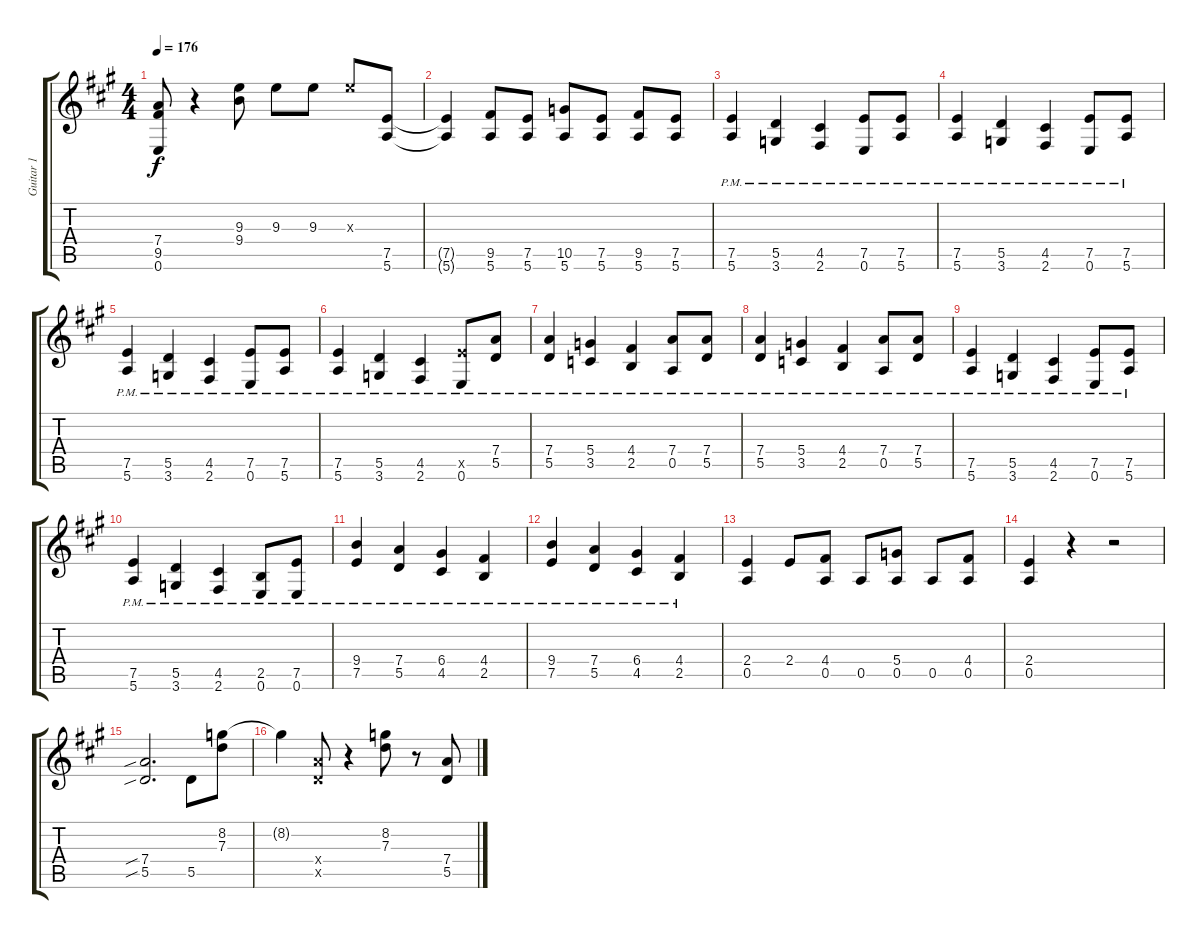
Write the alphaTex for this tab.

\track ("Guitar 1" "Guitar 1") {instrument distortionguitar}
\staff {score tabs}
\tuning (E4 B3 G3 D3 A2 E2) {hide}
\ts (4 4)
\tempo 176
\clef g2
\ks a
(7.4 9.5 0.6).8{dy f} r.4 (9.3 9.4).8 9.3.8 9.3.8 9.3{x}.8 (7.5 5.6).8 |
(7.5{t} 5.6{t}).4 (9.5 5.6).8 (7.5 5.6).8 (10.5 5.6).8 (7.5 5.6).8 (9.5 5.6).8 (7.5 5.6).8 |
(7.5{pm} 5.6{pm}).4 (5.5{pm} 3.6{pm}).4 (4.5{pm} 2.6{pm}).4 (7.5{pm} 0.6{pm}).8 (7.5{pm} 5.6{pm}).8 |
(7.5{pm} 5.6{pm}).4 (5.5{pm} 3.6{pm}).4 (4.5{pm} 2.6{pm}).4 (7.5{pm} 0.6{pm}).8 (7.5{pm} 5.6{pm}).8 |
(7.5{pm} 5.6{pm}).4 (5.5{pm} 3.6{pm}).4 (4.5{pm} 2.6{pm}).4 (7.5{pm} 0.6{pm}).8 (7.5{pm} 5.6{pm}).8 |
(7.5{pm} 5.6{pm}).4 (5.5{pm} 3.6{pm}).4 (4.5{pm} 2.6{pm}).4 (7.5{x} 0.6{pm}).8 (7.4{pm} 5.5{pm}).8 |
(7.4{pm} 5.5{pm}).4 (5.4{pm} 3.5{pm}).4 (4.4{pm} 2.5{pm}).4 (7.4{pm} 0.5{pm}).8 (7.4{pm} 5.5{pm}).8 |
(7.4{pm} 5.5{pm}).4 (5.4{pm} 3.5{pm}).4 (4.4{pm} 2.5{pm}).4 (7.4{pm} 0.5{pm}).8 (7.4{pm} 5.5{pm}).8 |
(7.5{pm} 5.6{pm}).4 (5.5{pm} 3.6{pm}).4 (4.5{pm} 2.6{pm}).4 (7.5{pm} 0.6{pm}).8 (7.5{pm} 5.6{pm}).8 |
(7.5{pm} 5.6{pm}).4 (5.5{pm} 3.6{pm}).4 (4.5{pm} 2.6{pm}).4 (2.5{pm} 0.6{pm}).8 (7.5{pm} 0.6{pm}).8 |
(9.4{pm} 7.5{pm}).4 (7.4{pm} 5.5{pm}).4 (6.4{pm} 4.5{pm}).4 (4.4{pm} 2.5{pm}).4 |
(9.4{pm} 7.5{pm}).4 (7.4{pm} 5.5{pm}).4 (6.4{pm} 4.5{pm}).4 (4.4{pm} 2.5{pm}).4 |
(2.4 0.5).4 2.4.8 (4.4 0.5).8 0.5.8 (5.4 0.5).8 0.5.8 (4.4 0.5).8 |
(2.4 0.5).4 r.4 r.2 |
(7.4{sib} 5.5{sib}).2{d} 5.5.8 (8.2 7.3).8 |
8.2{t}.4 (7.4{x} 5.5{x}).8 r.4 (8.2 7.3).8 r.8 (7.4 5.5).8
